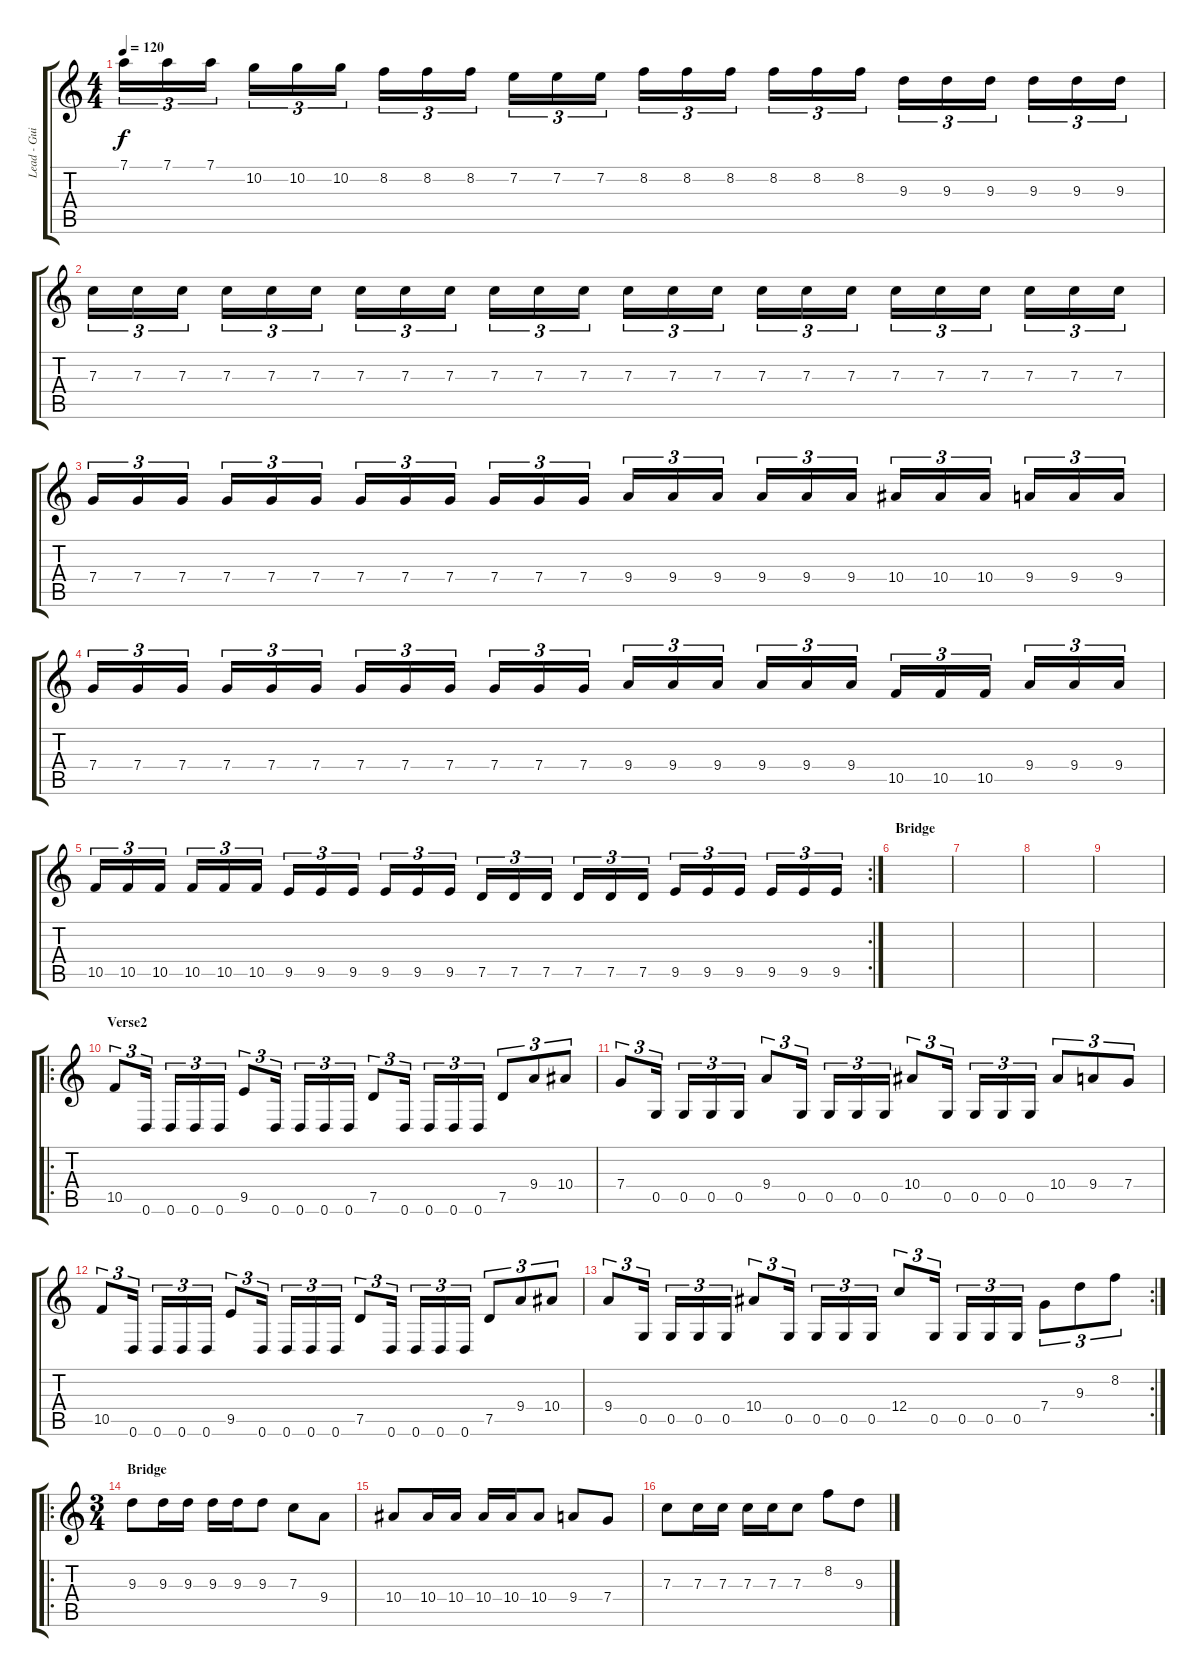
\track ("Lead - Guitar" "Lead - Gui") {instrument distortionguitar}
\staff {score tabs}
\tuning (D4 A3 F3 C3 G2 D2) {hide}
\ts (4 4)
\tempo 120
\clef g2
\ks c
7.1.16{tu (3 2) dy f} 7.1.16{tu (3 2)} 7.1.16{tu (3 2)} 10.2.16{tu (3 2)} 10.2.16{tu (3 2)} 10.2.16{tu (3 2)} 8.2.16{tu (3 2)} 8.2.16{tu (3 2)} 8.2.16{tu (3 2)} 7.2.16{tu (3 2)} 7.2.16{tu (3 2)} 7.2.16{tu (3 2)} 8.2.16{tu (3 2)} 8.2.16{tu (3 2)} 8.2.16{tu (3 2)} 8.2.16{tu (3 2)} 8.2.16{tu (3 2)} 8.2.16{tu (3 2)} 9.3.16{tu (3 2)} 9.3.16{tu (3 2)} 9.3.16{tu (3 2)} 9.3.16{tu (3 2)} 9.3.16{tu (3 2)} 9.3.16{tu (3 2)} |
7.3.16{tu (3 2)} 7.3.16{tu (3 2)} 7.3.16{tu (3 2)} 7.3.16{tu (3 2)} 7.3.16{tu (3 2)} 7.3.16{tu (3 2)} 7.3.16{tu (3 2)} 7.3.16{tu (3 2)} 7.3.16{tu (3 2)} 7.3.16{tu (3 2)} 7.3.16{tu (3 2)} 7.3.16{tu (3 2)} 7.3.16{tu (3 2)} 7.3.16{tu (3 2)} 7.3.16{tu (3 2)} 7.3.16{tu (3 2)} 7.3.16{tu (3 2)} 7.3.16{tu (3 2)} 7.3.16{tu (3 2)} 7.3.16{tu (3 2)} 7.3.16{tu (3 2)} 7.3.16{tu (3 2)} 7.3.16{tu (3 2)} 7.3.16{tu (3 2)} |
7.4.16{tu (3 2)} 7.4.16{tu (3 2)} 7.4.16{tu (3 2)} 7.4.16{tu (3 2)} 7.4.16{tu (3 2)} 7.4.16{tu (3 2)} 7.4.16{tu (3 2)} 7.4.16{tu (3 2)} 7.4.16{tu (3 2)} 7.4.16{tu (3 2)} 7.4.16{tu (3 2)} 7.4.16{tu (3 2)} 9.4.16{tu (3 2)} 9.4.16{tu (3 2)} 9.4.16{tu (3 2)} 9.4.16{tu (3 2)} 9.4.16{tu (3 2)} 9.4.16{tu (3 2)} 10.4.16{tu (3 2)} 10.4.16{tu (3 2)} 10.4.16{tu (3 2)} 9.4.16{tu (3 2)} 9.4.16{tu (3 2)} 9.4.16{tu (3 2)} |
7.4.16{tu (3 2)} 7.4.16{tu (3 2)} 7.4.16{tu (3 2)} 7.4.16{tu (3 2)} 7.4.16{tu (3 2)} 7.4.16{tu (3 2)} 7.4.16{tu (3 2)} 7.4.16{tu (3 2)} 7.4.16{tu (3 2)} 7.4.16{tu (3 2)} 7.4.16{tu (3 2)} 7.4.16{tu (3 2)} 9.4.16{tu (3 2)} 9.4.16{tu (3 2)} 9.4.16{tu (3 2)} 9.4.16{tu (3 2)} 9.4.16{tu (3 2)} 9.4.16{tu (3 2)} 10.5.16{tu (3 2)} 10.5.16{tu (3 2)} 10.5.16{tu (3 2)} 9.4.16{tu (3 2)} 9.4.16{tu (3 2)} 9.4.16{tu (3 2)} |
\rc 2
10.5.16{tu (3 2)} 10.5.16{tu (3 2)} 10.5.16{tu (3 2)} 10.5.16{tu (3 2)} 10.5.16{tu (3 2)} 10.5.16{tu (3 2)} 9.5.16{tu (3 2)} 9.5.16{tu (3 2)} 9.5.16{tu (3 2)} 9.5.16{tu (3 2)} 9.5.16{tu (3 2)} 9.5.16{tu (3 2)} 7.5.16{tu (3 2)} 7.5.16{tu (3 2)} 7.5.16{tu (3 2)} 7.5.16{tu (3 2)} 7.5.16{tu (3 2)} 7.5.16{tu (3 2)} 9.5.16{tu (3 2)} 9.5.16{tu (3 2)} 9.5.16{tu (3 2)} 9.5.16{tu (3 2)} 9.5.16{tu (3 2)} 9.5.16{tu (3 2)} |
\section ("" "Bridge")
|
|
|
|
\ro
\section ("" "Verse2")
10.5.8{tu (3 2)} 0.6.16{tu (3 2)} 0.6.16{tu (3 2)} 0.6.16{tu (3 2)} 0.6.16{tu (3 2)} 9.5.8{tu (3 2)} 0.6.16{tu (3 2)} 0.6.16{tu (3 2)} 0.6.16{tu (3 2)} 0.6.16{tu (3 2)} 7.5.8{tu (3 2)} 0.6.16{tu (3 2)} 0.6.16{tu (3 2)} 0.6.16{tu (3 2)} 0.6.16{tu (3 2)} 7.5.8{tu (3 2)} 9.4.8{tu (3 2)} 10.4.8{tu (3 2)} |
7.4.8{tu (3 2)} 0.5.16{tu (3 2)} 0.5.16{tu (3 2)} 0.5.16{tu (3 2)} 0.5.16{tu (3 2)} 9.4.8{tu (3 2)} 0.5.16{tu (3 2)} 0.5.16{tu (3 2)} 0.5.16{tu (3 2)} 0.5.16{tu (3 2)} 10.4.8{tu (3 2)} 0.5.16{tu (3 2)} 0.5.16{tu (3 2)} 0.5.16{tu (3 2)} 0.5.16{tu (3 2)} 10.4.8{tu (3 2)} 9.4.8{tu (3 2)} 7.4.8{tu (3 2)} |
10.5.8{tu (3 2)} 0.6.16{tu (3 2)} 0.6.16{tu (3 2)} 0.6.16{tu (3 2)} 0.6.16{tu (3 2)} 9.5.8{tu (3 2)} 0.6.16{tu (3 2)} 0.6.16{tu (3 2)} 0.6.16{tu (3 2)} 0.6.16{tu (3 2)} 7.5.8{tu (3 2)} 0.6.16{tu (3 2)} 0.6.16{tu (3 2)} 0.6.16{tu (3 2)} 0.6.16{tu (3 2)} 7.5.8{tu (3 2)} 9.4.8{tu (3 2)} 10.4.8{tu (3 2)} |
\rc 2
9.4.8{tu (3 2)} 0.5.16{tu (3 2)} 0.5.16{tu (3 2)} 0.5.16{tu (3 2)} 0.5.16{tu (3 2)} 10.4.8{tu (3 2)} 0.5.16{tu (3 2)} 0.5.16{tu (3 2)} 0.5.16{tu (3 2)} 0.5.16{tu (3 2)} 12.4.8{tu (3 2)} 0.5.16{tu (3 2)} 0.5.16{tu (3 2)} 0.5.16{tu (3 2)} 0.5.16{tu (3 2)} 7.4.8{tu (3 2)} 9.3.8{tu (3 2)} 8.2.8{tu (3 2)} |
\ro
\ts (3 4)
\section ("" "Bridge")
9.3.8 9.3.16 9.3.16 9.3.16 9.3.16 9.3.8 7.3.8 9.4.8 |
10.4.8 10.4.16 10.4.16 10.4.16 10.4.16 10.4.8 9.4.8 7.4.8 |
7.3.8 7.3.16 7.3.16 7.3.16 7.3.16 7.3.8 8.2.8 9.3.8
